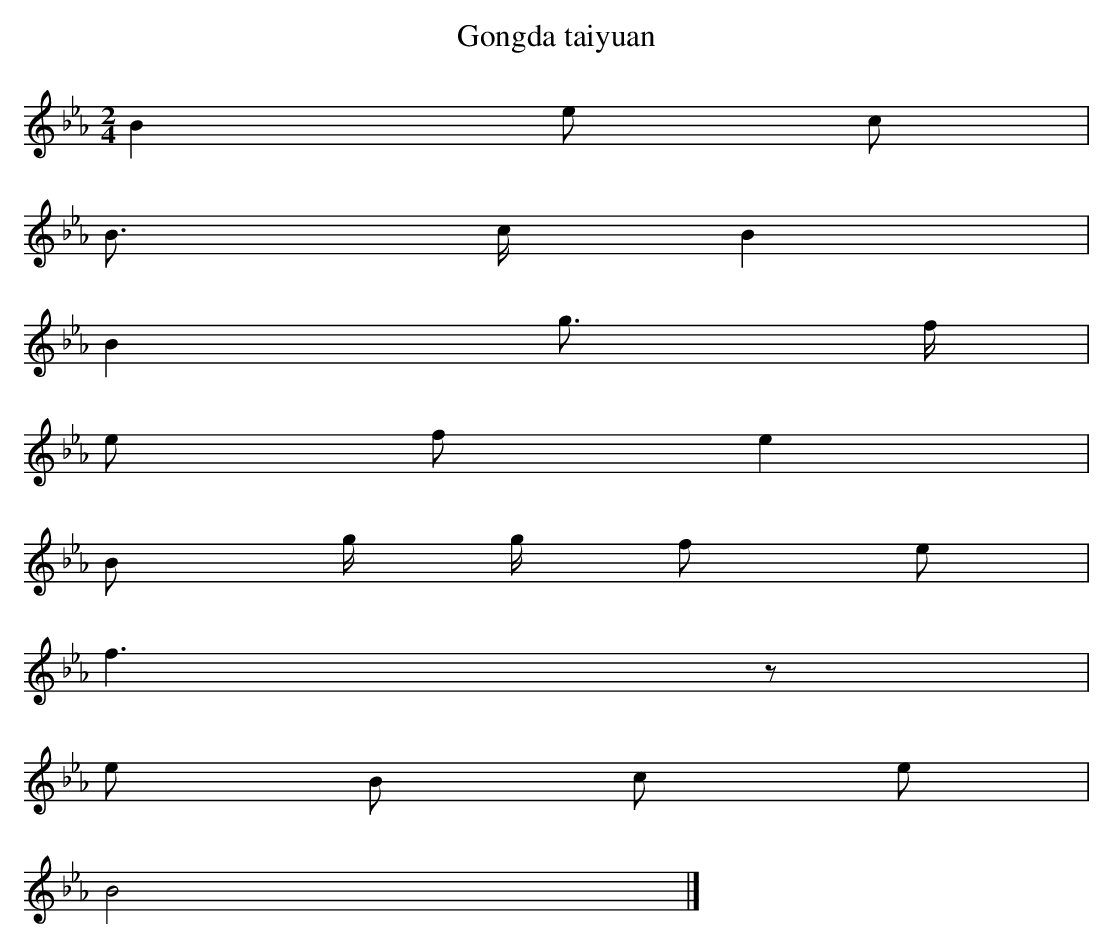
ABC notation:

X:1
T: Gongda taiyuan
L: 1/8
M: 2/4
K: Eb
B2e c [I:setbarnb 1]|
B> cB2 |
B2g3/ f/ |
e fe2 |
B g/ g/ f e |
f3z |
e B c e |
B4 |]
